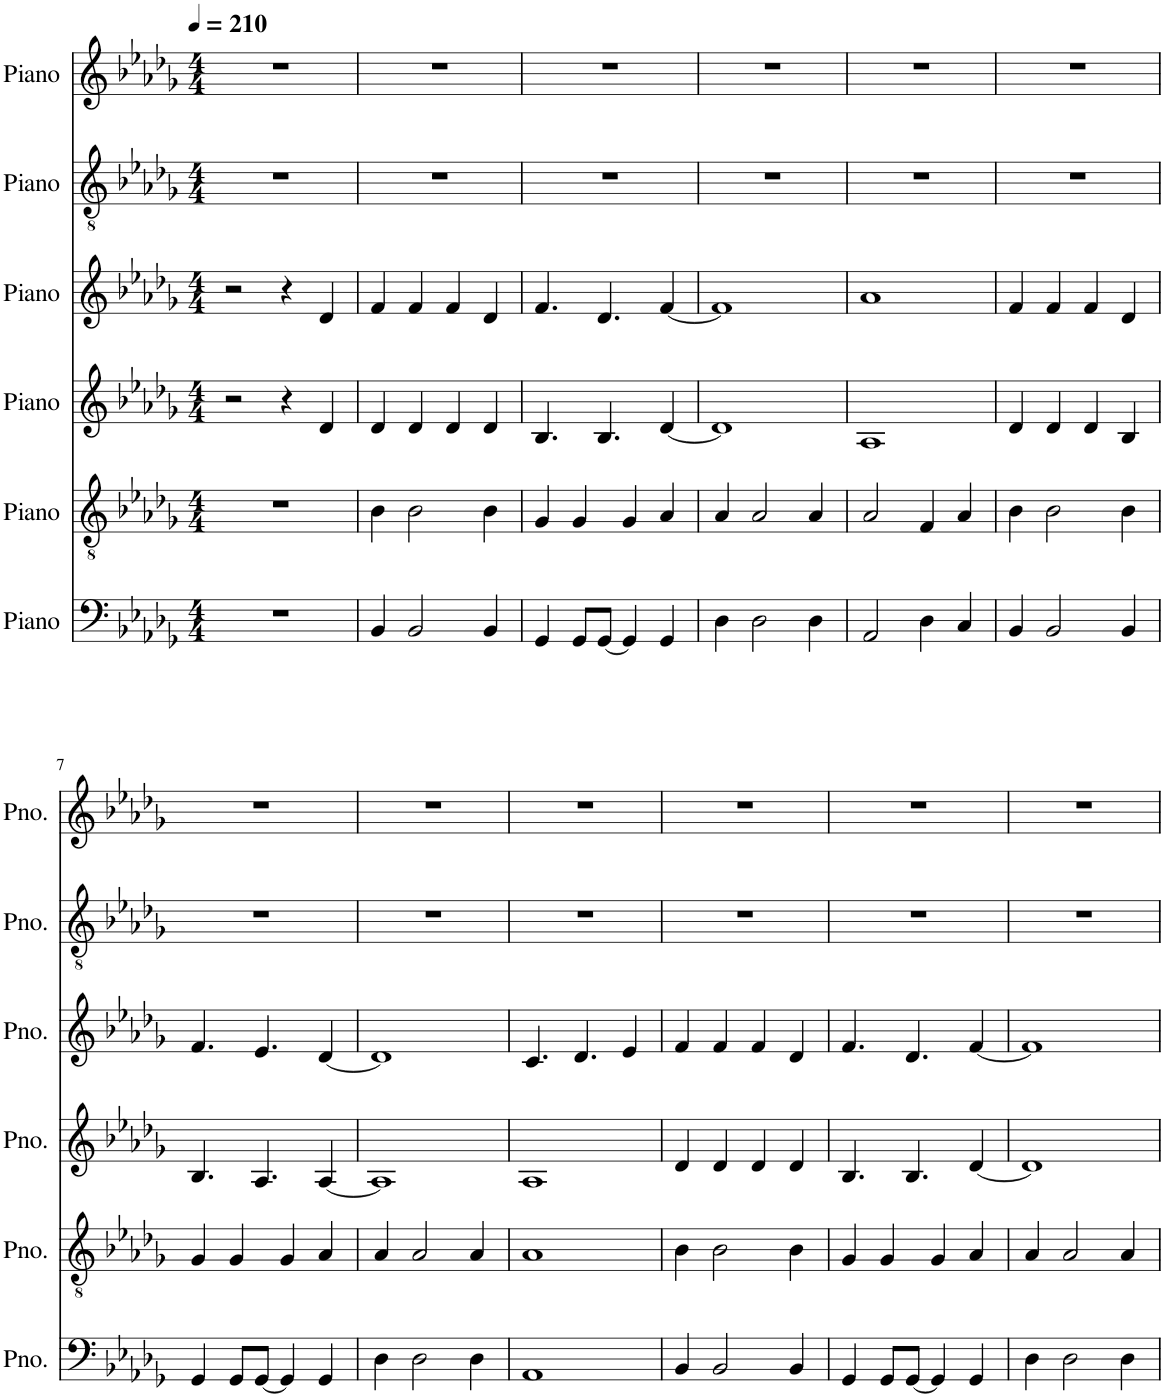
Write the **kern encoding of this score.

**kern	**kern	**kern	**kern	**kern	**kern
*part6	*part5	*part4	*part3	*part2	*part1
*staff6	*staff5	*staff4	*staff3	*staff2	*staff1
*I"Piano	*I"Piano	*I"Piano	*I"Piano	*I"Piano	*I"Piano
*I'Pno.	*I'Pno.	*I'Pno.	*I'Pno.	*I'Pno.	*I'Pno.
*clefF4	*clefGv2	*clefG2	*clefG2	*clefGv2	*clefG2
*k[b-e-a-d-g-]	*k[b-e-a-d-g-]	*k[b-e-a-d-g-]	*k[b-e-a-d-g-]	*k[b-e-a-d-g-]	*k[b-e-a-d-g-]
*M4/4	*M4/4	*M4/4	*M4/4	*M4/4	*M4/4
*MM210	*MM210	*MM210	*MM210	*MM210	*MM210
=1	=1	=1	=1	=1	=1
1r	1r	2r	2r	1r	1r
.	.	4r	4r	.	.
.	.	4d-/	4d-/	.	.
=2	=2	=2	=2	=2	=2
4BB-/	4B-\	4d-/	4f/	1r	1r
2BB-/	2B-\	4d-/	4f/	.	.
.	.	4d-/	4f/	.	.
4BB-/	4B-\	4d-/	4d-/	.	.
=3	=3	=3	=3	=3	=3
4GG-/	4G-/	4.B-/	4.f/	1r	1r
8GG-/L	4G-/	.	.	.	.
[8GG-/J	.	4.B-/	4.d-/	.	.
4GG-/]	4G-/	.	.	.	.
4GG-/	4A-/	[4d-/	[4f/	.	.
=4	=4	=4	=4	=4	=4
4D-\	4A-/	1d-]	1f]	1r	1r
2D-\	2A-/	.	.	.	.
4D-\	4A-/	.	.	.	.
=5	=5	=5	=5	=5	=5
2AA-/	2A-/	1A-	1a-	1r	1r
4D-\	4F/	.	.	.	.
4C/	4A-/	.	.	.	.
=6	=6	=6	=6	=6	=6
4BB-/	4B-\	4d-/	4f/	1r	1r
2BB-/	2B-\	4d-/	4f/	.	.
.	.	4d-/	4f/	.	.
4BB-/	4B-\	4B-/	4d-/	.	.
!!LO:LB:g=z
=7	=7	=7	=7	=7	=7
4GG-/	4G-/	4.B-/	4.f/	1r	1r
8GG-/L	4G-/	.	.	.	.
[8GG-/J	.	4.A-/	4.e-/	.	.
4GG-/]	4G-/	.	.	.	.
4GG-/	4A-/	[4A-/	[4d-/	.	.
=8	=8	=8	=8	=8	=8
4D-\	4A-/	1A-]	1d-]	1r	1r
2D-\	2A-/	.	.	.	.
4D-\	4A-/	.	.	.	.
=9	=9	=9	=9	=9	=9
1AA-	1A-	1A-	4.c/	1r	1r
.	.	.	4.d-/	.	.
.	.	.	4e-/	.	.
=10	=10	=10	=10	=10	=10
4BB-/	4B-\	4d-/	4f/	1r	1r
2BB-/	2B-\	4d-/	4f/	.	.
.	.	4d-/	4f/	.	.
4BB-/	4B-\	4d-/	4d-/	.	.
=11	=11	=11	=11	=11	=11
4GG-/	4G-/	4.B-/	4.f/	1r	1r
8GG-/L	4G-/	.	.	.	.
[8GG-/J	.	4.B-/	4.d-/	.	.
4GG-/]	4G-/	.	.	.	.
4GG-/	4A-/	[4d-/	[4f/	.	.
=12	=12	=12	=12	=12	=12
4D-\	4A-/	1d-]	1f]	1r	1r
2D-\	2A-/	.	.	.	.
4D-\	4A-/	.	.	.	.
=	=	=	=	=	=
*-	*-	*-	*-	*-	*-
